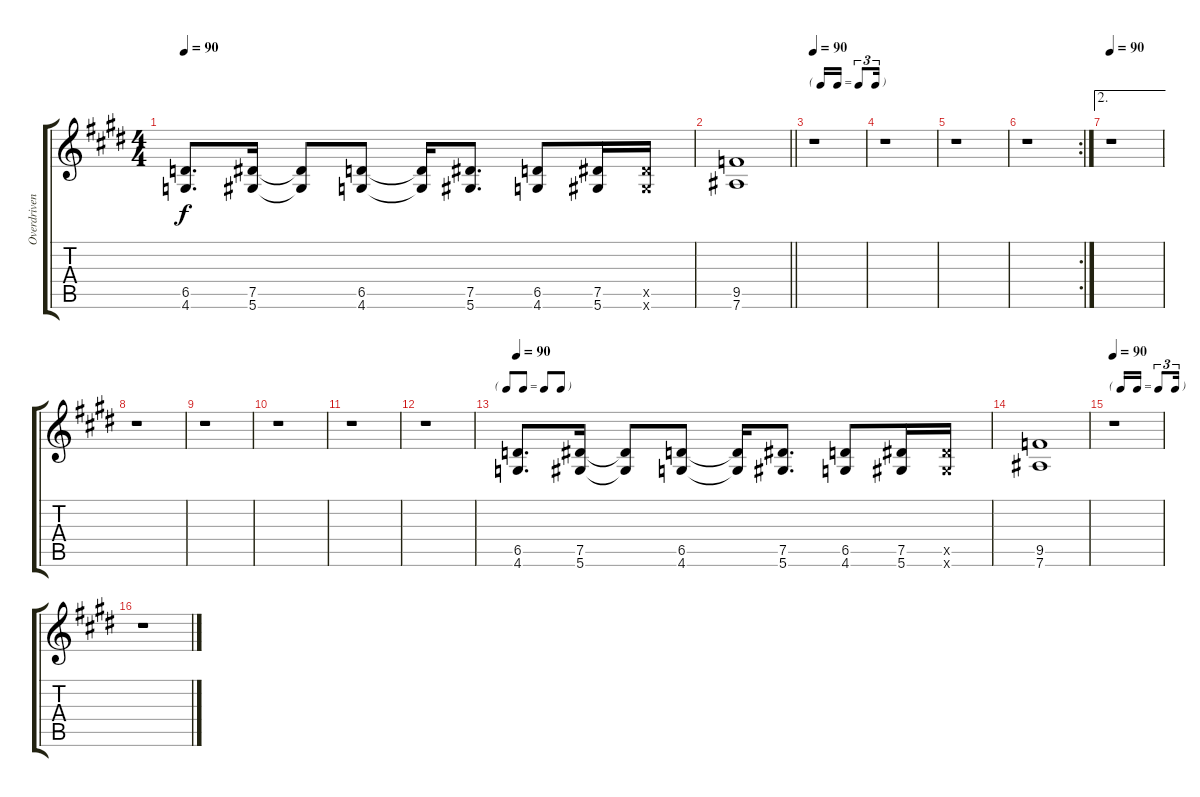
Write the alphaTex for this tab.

\track ("Overdriven" "Overdriven") {instrument overdrivenguitar}
\staff {score tabs}
\tuning (C4 Ab3 Gb3 Db3 Ab2 Eb2) {hide}
\ts (4 4)
\tempo 90
\clef g2
\ks c#minor
(6.5 4.6).8{d dy f} (7.5 5.6).16 (7.5{t} 5.6{t}).8 (6.5 4.6).8 (6.5{t} 4.6{t}).16 (7.5 5.6).8{d} (6.5 4.6).8 (7.5 5.6).16 (7.5{x} 5.6{x}).16 |
\barLineRight lightlight
(9.5 7.6).1 |
\tf triplet16th
\tempo 90
r.1 |
r.1 |
r.1 |
\rc 2
r.1 |
\ae 2
\tempo 90
r.1 |
r.1 |
r.1 |
r.1 |
r.1 |
r.1 |
\tf none
\tempo 90
(6.5 4.6).8{d} (7.5 5.6).16 (7.5{t} 5.6{t}).8 (6.5 4.6).8 (6.5{t} 4.6{t}).16 (7.5 5.6).8{d} (6.5 4.6).8 (7.5 5.6).16 (7.5{x} 5.6{x}).16 |
(9.5 7.6).1 |
\tf triplet16th
\tempo 90
r.1 |
r.1
